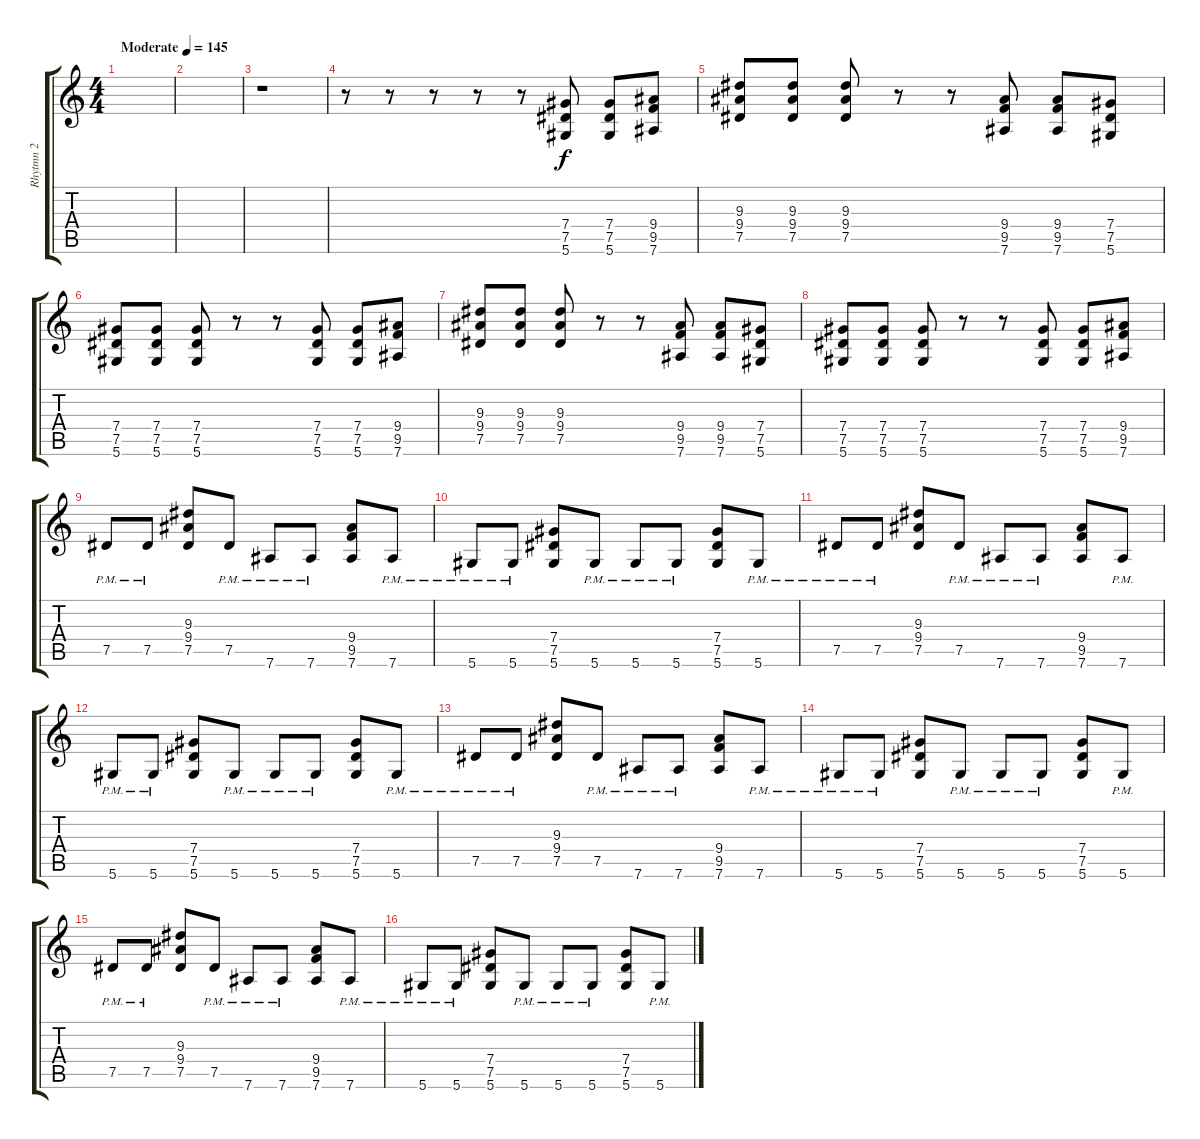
\track ("Rhytmn 2" "Rhytmn 2") {instrument distortionguitar}
\staff {score tabs}
\tuning (Eb4 Bb3 Gb3 Db3 Ab2 Eb2) {hide}
\ts (4 4)
\tempo (145 "Moderate")
\clef g2
\ks c
|
|
r.1 |
r.8 r.8 r.8 r.8 r.8 (7.4 7.5 5.6).8 (7.4 7.5 5.6).8 (9.4 9.5 7.6).8 |
(9.3 9.4 7.5).8 (9.3 9.4 7.5).8 (9.3 9.4 7.5).8 r.8 r.8 (9.4 9.5 7.6).8 (9.4 9.5 7.6).8 (7.4 7.5 5.6).8 |
(7.4 7.5 5.6).8 (7.4 7.5 5.6).8 (7.4 7.5 5.6).8 r.8 r.8 (7.4 7.5 5.6).8 (7.4 7.5 5.6).8 (9.4 9.5 7.6).8 |
(9.3 9.4 7.5).8 (9.3 9.4 7.5).8 (9.3 9.4 7.5).8 r.8 r.8 (9.4 9.5 7.6).8 (9.4 9.5 7.6).8 (7.4 7.5 5.6).8 |
(7.4 7.5 5.6).8 (7.4 7.5 5.6).8 (7.4 7.5 5.6).8 r.8 r.8 (7.4 7.5 5.6).8 (7.4 7.5 5.6).8 (9.4 9.5 7.6).8 |
7.5{pm}.8 7.5{pm}.8 (9.3 9.4 7.5).8 7.5{pm}.8 7.6{pm}.8 7.6{pm}.8 (9.4 9.5 7.6).8 7.6{pm}.8 |
5.6{pm}.8 5.6{pm}.8 (7.4 7.5 5.6).8 5.6{pm}.8 5.6{pm}.8 5.6{pm}.8 (7.4 7.5 5.6).8 5.6{pm}.8 |
7.5{pm}.8 7.5{pm}.8 (9.3 9.4 7.5).8 7.5{pm}.8 7.6{pm}.8 7.6{pm}.8 (9.4 9.5 7.6).8 7.6{pm}.8 |
5.6{pm}.8 5.6{pm}.8 (7.4 7.5 5.6).8 5.6{pm}.8 5.6{pm}.8 5.6{pm}.8 (7.4 7.5 5.6).8 5.6{pm}.8 |
7.5{pm}.8 7.5{pm}.8 (9.3 9.4 7.5).8 7.5{pm}.8 7.6{pm}.8 7.6{pm}.8 (9.4 9.5 7.6).8 7.6{pm}.8 |
5.6{pm}.8 5.6{pm}.8 (7.4 7.5 5.6).8 5.6{pm}.8 5.6{pm}.8 5.6{pm}.8 (7.4 7.5 5.6).8 5.6{pm}.8 |
7.5{pm}.8 7.5{pm}.8 (9.3 9.4 7.5).8 7.5{pm}.8 7.6{pm}.8 7.6{pm}.8 (9.4 9.5 7.6).8 7.6{pm}.8 |
5.6{pm}.8 5.6{pm}.8 (7.4 7.5 5.6).8 5.6{pm}.8 5.6{pm}.8 5.6{pm}.8 (7.4 7.5 5.6).8 5.6{pm}.8
